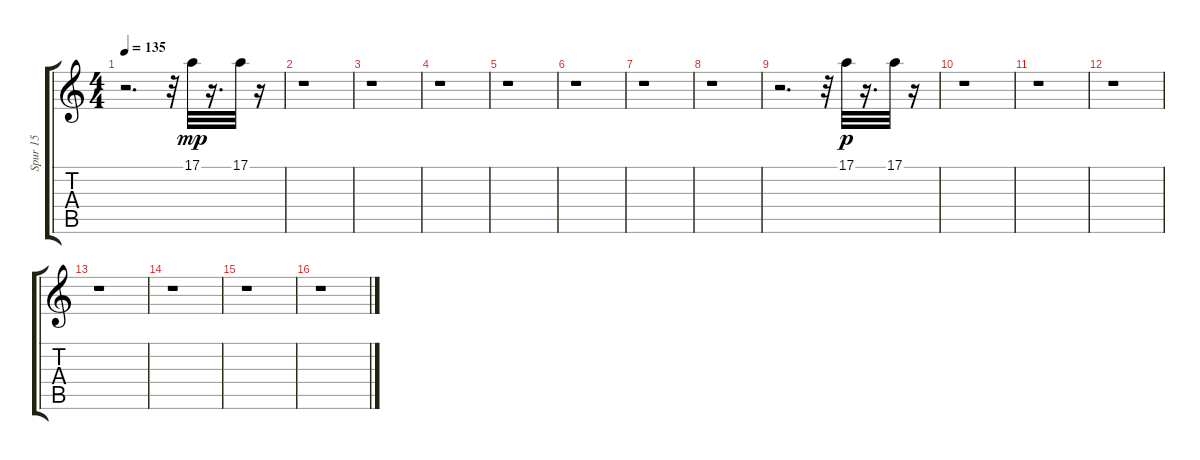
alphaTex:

\track ("Spur 15" "Spur 15") {instrument brightacousticpiano}
\staff {score tabs}
\tuning (E4 B3 G3 D3 A2 E2) {hide}
\ts (4 4)
\tempo 135
\clef g2
\ks c
r.2{d dy p} r.32 17.1.32{dy mp balance 11} r.16{d} 17.1.32 r.16 |
r.1 |
r.1 |
r.1 |
r.1 |
r.1 |
r.1 |
r.1 |
r.2{d} r.32 17.1.32{dy p} r.16{d} 17.1.32 r.16 |
r.1 |
r.1 |
r.1 |
r.1 |
r.1 |
r.1 |
r.1
